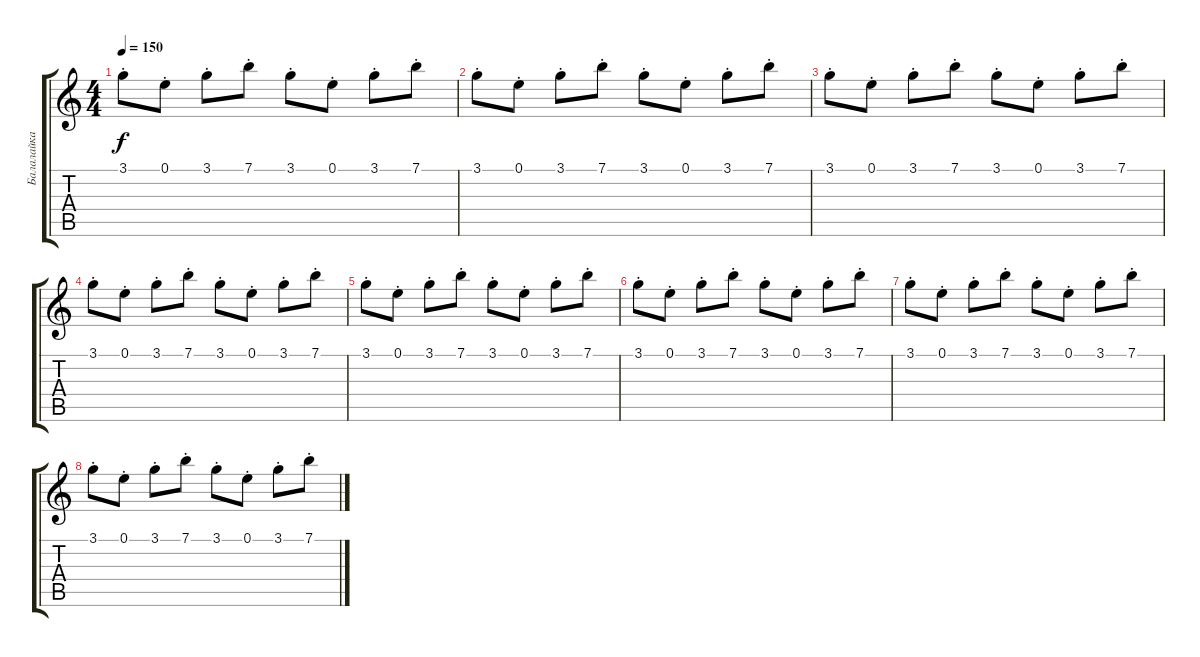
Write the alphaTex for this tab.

\track ("Балалайка" "Балалайка") {instrument acousticguitarsteel}
\staff {score tabs}
\tuning (E4 B3 G3 D3 A2 E2) {hide}
\ts (4 4)
\tempo 150
\clef g2
\ks c
3.1{st}.8{dy f} 0.1{st}.8 3.1{st}.8 7.1{st}.8 3.1{st}.8 0.1{st}.8 3.1{st}.8 7.1{st}.8 |
3.1{st}.8 0.1{st}.8 3.1{st}.8 7.1{st}.8 3.1{st}.8 0.1{st}.8 3.1{st}.8 7.1{st}.8 |
3.1{st}.8 0.1{st}.8 3.1{st}.8 7.1{st}.8 3.1{st}.8 0.1{st}.8 3.1{st}.8 7.1{st}.8 |
3.1{st}.8 0.1{st}.8 3.1{st}.8 7.1{st}.8 3.1{st}.8 0.1{st}.8 3.1{st}.8 7.1{st}.8 |
3.1{st}.8 0.1{st}.8 3.1{st}.8 7.1{st}.8 3.1{st}.8 0.1{st}.8 3.1{st}.8 7.1{st}.8 |
3.1{st}.8 0.1{st}.8 3.1{st}.8 7.1{st}.8 3.1{st}.8 0.1{st}.8 3.1{st}.8 7.1{st}.8 |
3.1{st}.8 0.1{st}.8 3.1{st}.8 7.1{st}.8 3.1{st}.8 0.1{st}.8 3.1{st}.8 7.1{st}.8 |
3.1{st}.8 0.1{st}.8 3.1{st}.8 7.1{st}.8 3.1{st}.8 0.1{st}.8 3.1{st}.8 7.1{st}.8
